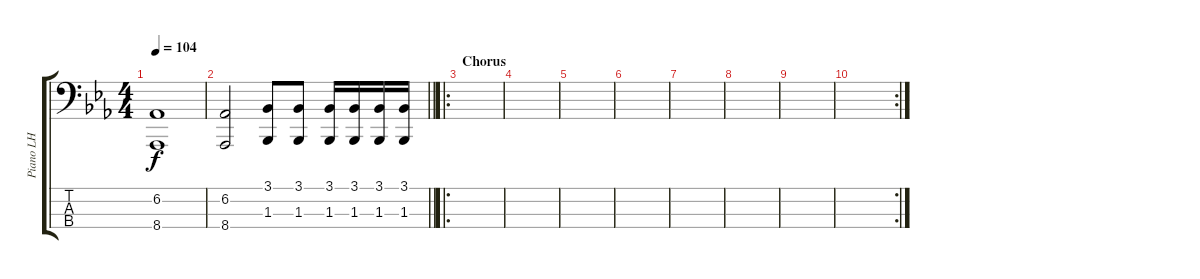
\track ("Piano LH" "Piano LH") {instrument brightacousticpiano}
\staff {score tabs}
\tuning (G2 D2 A1 C1) {hide}
\ts (4 4)
\tempo 104
\clef f4
\ks eb
(6.2 8.4).1{dy f} |
\barLineRight lightlight
(6.2 8.4).2 (3.1 1.3).8 (3.1 1.3).8 (3.1 1.3).16 (3.1 1.3).16 (3.1 1.3).16 (3.1 1.3).16 |
\ro
\section ("" "Chorus")
|
|
|
|
|
|
|
\rc 2
